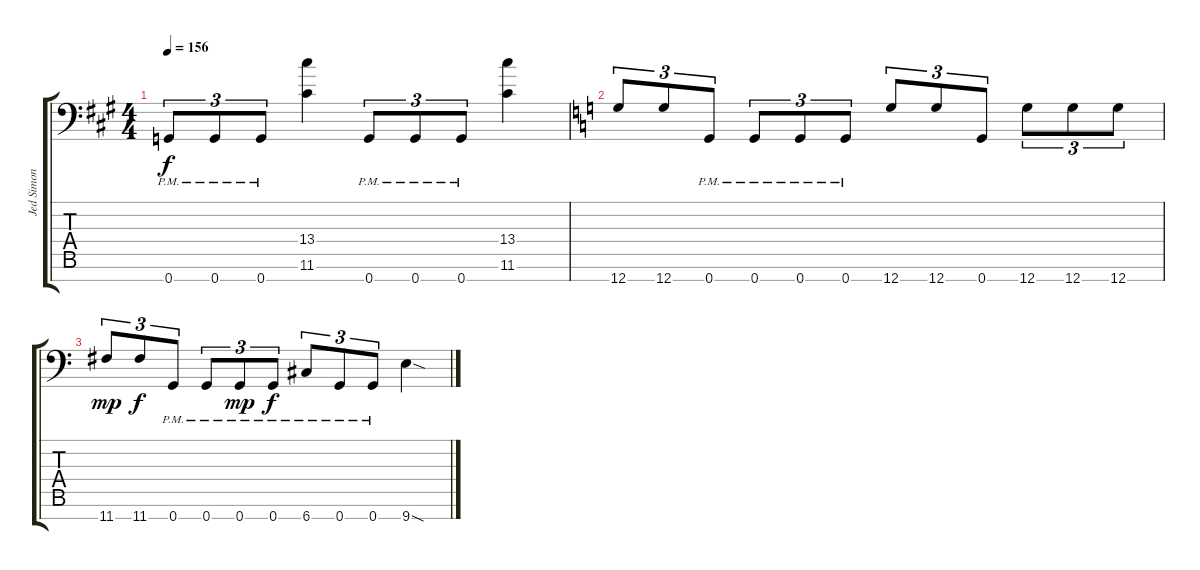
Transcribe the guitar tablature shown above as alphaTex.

\track ("Jed Simon Rhythm" "Jed Simon ") {instrument distortionguitar}
\staff {score tabs}
\tuning (D4 A3 F3 C3 G2 D2 G1) {hide}
\ts (4 4)
\tempo 156
\clef f4
\ks a
0.7{pm}.8{tu (3 2) dy f} 0.7{pm}.8{tu (3 2)} 0.7{pm}.8{tu (3 2)} (13.4 11.6).4 0.7{pm}.8{tu (3 2)} 0.7{pm}.8{tu (3 2)} 0.7{pm}.8{tu (3 2)} (13.4 11.6).4 |
\ks c
12.7.8{tu (3 2)} 12.7.8{tu (3 2)} 0.7{pm}.8{tu (3 2)} 0.7{pm}.8{tu (3 2)} 0.7{pm}.8{tu (3 2)} 0.7{pm}.8{tu (3 2)} 12.7.8{tu (3 2)} 12.7.8{tu (3 2)} 0.7.8{tu (3 2)} 12.7.8{tu (3 2)} 12.7.8{tu (3 2)} 12.7.8{tu (3 2)} |
11.7.8{tu (3 2) dy mp} 11.7.8{tu (3 2) dy f} 0.7{pm}.8{tu (3 2)} 0.7{pm}.8{tu (3 2)} 0.7{pm}.8{tu (3 2) dy mp} 0.7{pm}.8{tu (3 2) dy f} 6.7{pm}.8{tu (3 2)} 0.7{pm}.8{tu (3 2)} 0.7{pm}.8{tu (3 2)} 9.7{sod}.4
